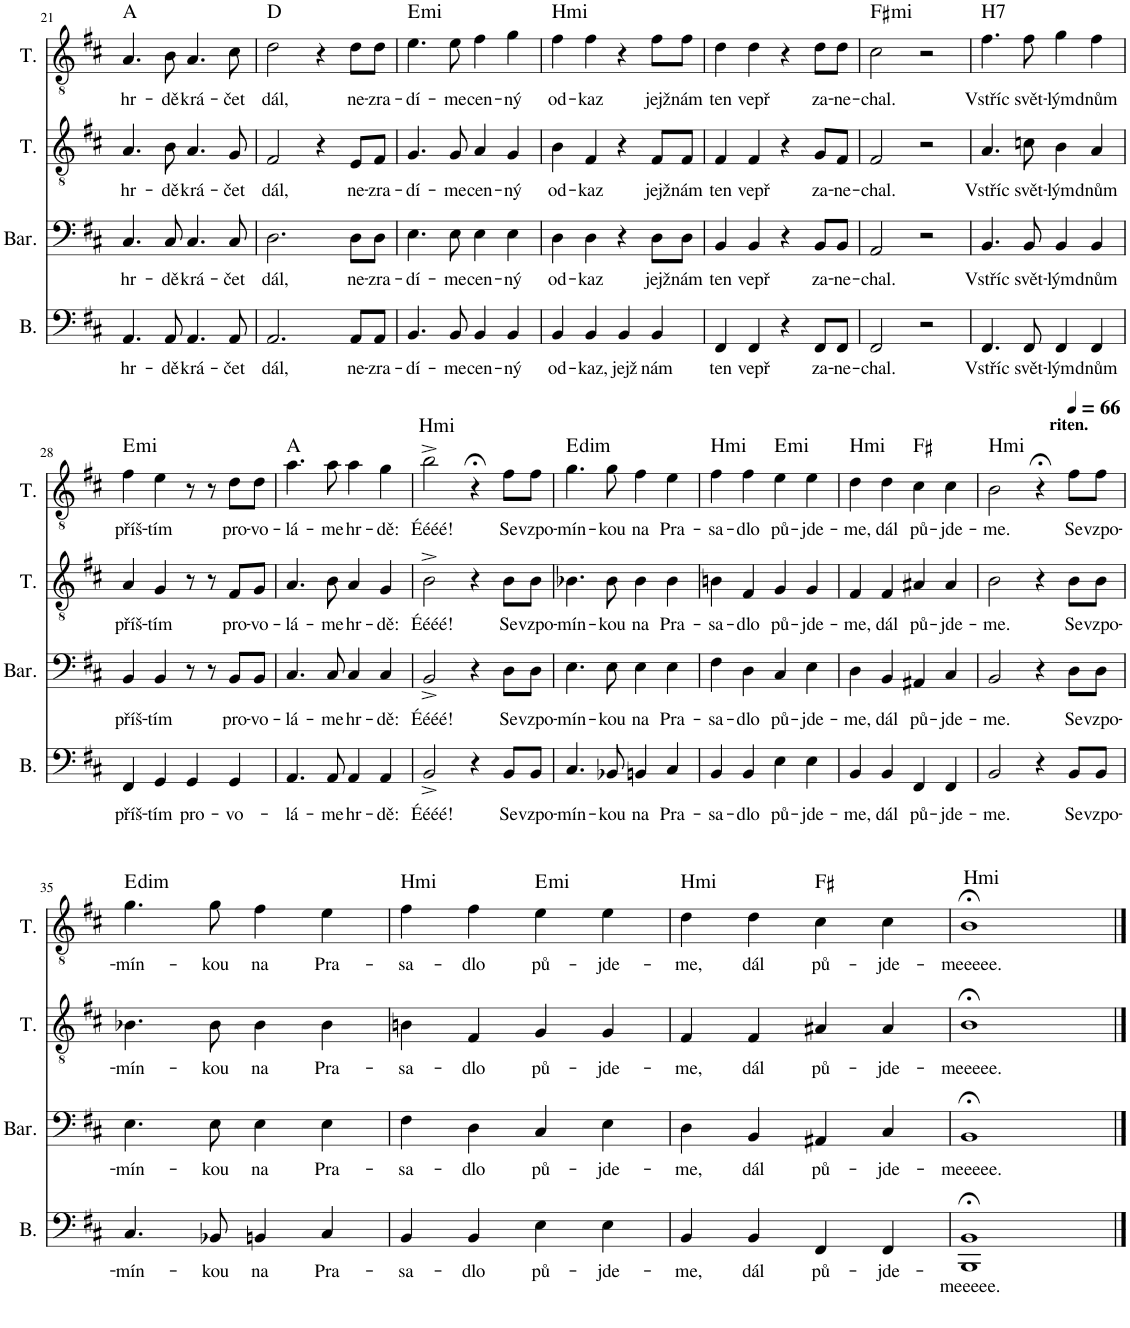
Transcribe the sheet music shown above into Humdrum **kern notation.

**kern	**text	**kern	**text	**kern	**text	**kern	**text	**harte
*part4	*part4	*part3	*part3	*part2	*part2	*part1	*part1	*part1
*staff4	*staff4	*staff3	*staff3	*staff2	*staff2	*staff1	*staff1	*
*I"Bassi	*	*I"Baryton	*	*I"T2	*	*I"T1	*	*
*I'B.	*	*I'Bar.	*	*I'T.	*	*I'T.	*	*
!!LO:PB:g=z
*clefF4	*	*clefF4	*	*clefGv2	*	*clefGv2	*	*
*k[f#c#]	*	*k[f#c#]	*	*k[f#c#]	*	*k[f#c#]	*	*
*M4/4	*	*M4/4	*	*M4/4	*	*M4/4	*	*
=21	=21	=21	=21	=21	=21	=21	=21	=21
!	!LO:LY:b	!	!LO:LY:b	!	!LO:LY:b	!	!LO:LY:b	!
4.AA/	hr-	4.C#/	hr-	4.A/	hr-	4.A/	hr-	A:maj
!	!LO:LY:b	!	!LO:LY:b	!	!LO:LY:b	!	!LO:LY:b	!
8AA/	-dě	8C#/	-dě	8B\	-dě	8B\	-dě	.
!	!LO:LY:b	!	!LO:LY:b	!	!LO:LY:b	!	!LO:LY:b	!
4.AA/	krá-	4.C#/	krá-	4.A/	krá-	4.A/	krá-	.
!	!LO:LY:b	!	!LO:LY:b	!	!LO:LY:b	!	!LO:LY:b	!
8AA/	-čet	8C#/	-čet	8G/	-čet	8c#\	-čet	.
=22	=22	=22	=22	=22	=22	=22	=22	=22
!	!LO:LY:b	!	!LO:LY:b	!	!LO:LY:b	!	!LO:LY:b	!
2.AA/	dál,	2.D\	dál,	2F#/	dál,	2d\	dál,	D:maj
.	.	.	.	4r	.	4r	.	.
!	!LO:LY:b	!	!LO:LY:b	!	!LO:LY:b	!	!LO:LY:b	!
8AA/L	ne-	8D\L	ne-	8E/L	ne-	8d\L	ne-	.
!	!LO:LY:b	!	!LO:LY:b	!	!LO:LY:b	!	!LO:LY:b	!
8AA/J	-zra-	8D\J	-zra-	8F#/J	-zra-	8d\J	-zra-	.
=23	=23	=23	=23	=23	=23	=23	=23	=23
!	!LO:LY:b	!	!LO:LY:b	!	!LO:LY:b	!	!LO:LY:b	!LO:H:kt=mi
4.BB/	-dí-	4.E\	-dí-	4.G/	-dí-	4.e\	-dí-	E:min
!	!LO:LY:b	!	!LO:LY:b	!	!LO:LY:b	!	!LO:LY:b	!
8BB/	-me	8E\	-me	8G/	-me	8e\	-me	.
!	!LO:LY:b	!	!LO:LY:b	!	!LO:LY:b	!	!LO:LY:b	!
4BB/	cen-	4E\	cen-	4A/	cen-	4f#\	cen-	.
!	!LO:LY:b	!	!LO:LY:b	!	!LO:LY:b	!	!LO:LY:b	!
4BB/	-ný	4E\	-ný	4G/	-ný	4g\	-ný	.
=24	=24	=24	=24	=24	=24	=24	=24	=24
!	!LO:LY:b	!	!LO:LY:b	!	!LO:LY:b	!	!LO:LY:b	!LO:H:kt=Hmi
4BB/	od-	4D\	od-	4B\	od-	4f#\	od-	N
!	!LO:LY:b	!	!LO:LY:b	!	!LO:LY:b	!	!LO:LY:b	!
4BB/	-kaz,	4D\	-kaz	4F#/	-kaz	4f#\	-kaz	.
!	!LO:LY:b	!	!	!	!	!	!	!
4BB/	jejž	4r	.	4r	.	4r	.	.
!	!LO:LY:b	!	!LO:LY:b	!	!LO:LY:b	!	!LO:LY:b	!
4BB/	nám	8D\L	jejž	8F#/L	jejž	8f#\L	jejž	.
!	!	!	!LO:LY:b	!	!LO:LY:b	!	!LO:LY:b	!
.	.	8D\J	nám	8F#/J	nám	8f#\J	nám	.
=25	=25	=25	=25	=25	=25	=25	=25	=25
!	!LO:LY:b	!	!LO:LY:b	!	!LO:LY:b	!	!LO:LY:b	!
4FF#/	ten	4BB/	ten	4F#/	ten	4d\	ten	.
!	!LO:LY:b	!	!LO:LY:b	!	!LO:LY:b	!	!LO:LY:b	!
4FF#/	vepř	4BB/	vepř	4F#/	vepř	4d\	vepř	.
4r	.	4r	.	4r	.	4r	.	.
!	!LO:LY:b	!	!LO:LY:b	!	!LO:LY:b	!	!LO:LY:b	!
8FF#/L	za-	8BB/L	za-	8G/L	za-	8d\L	za-	.
!	!LO:LY:b	!	!LO:LY:b	!	!LO:LY:b	!	!LO:LY:b	!
8FF#/J	-ne-	8BB/J	-ne-	8F#/J	-ne-	8d\J	-ne-	.
=26	=26	=26	=26	=26	=26	=26	=26	=26
!	!LO:LY:b	!	!LO:LY:b	!	!LO:LY:b	!	!LO:LY:b	!LO:H:kt=mi
2FF#/	-chal.	2AA/	-chal.	2F#/	-chal.	2c#\	-chal.	F#:min
2r	.	2r	.	2r	.	2r	.	.
=27	=27	=27	=27	=27	=27	=27	=27	=27
!	!LO:LY:b	!	!LO:LY:b	!	!LO:LY:b	!	!LO:LY:b	!LO:H:kt=H7
4.FF#/	Vstříc	4.BB/	Vstříc	4.A/	Vstříc	4.f#\	Vstříc	N
!	!LO:LY:b	!	!LO:LY:b	!	!LO:LY:b	!	!LO:LY:b	!
8FF#/	svět-	8BB/	svět-	8cn\	svět-	8f#\	svět-	.
!	!LO:LY:b	!	!LO:LY:b	!	!LO:LY:b	!	!LO:LY:b	!
4FF#/	-lým	4BB/	-lým	4B\	-lým	4g\	-lým	.
!	!LO:LY:b	!	!LO:LY:b	!	!LO:LY:b	!	!LO:LY:b	!
4FF#/	dnům	4BB/	dnům	4A/	dnům	4f#\	dnům	.
!!LO:LB:g=z
=28	=28	=28	=28	=28	=28	=28	=28	=28
!	!LO:LY:b	!	!LO:LY:b	!	!LO:LY:b	!	!LO:LY:b	!LO:H:kt=mi
4FF#/	příš-	4BB/	příš-	4A/	příš-	4f#\	příš-	E:min
!	!LO:LY:b	!	!LO:LY:b	!	!LO:LY:b	!	!LO:LY:b	!
4GG/	-tím	4BB/	-tím	4G/	-tím	4e\	-tím	.
!	!LO:LY:b	!	!	!	!	!	!	!
4GG/	pro-	8r	.	8r	.	8r	.	.
.	.	8r	.	8r	.	8r	.	.
!	!LO:LY:b	!	!LO:LY:b	!	!LO:LY:b	!	!LO:LY:b	!
4GG/	-vo-	8BB/L	pro-	8F#/L	pro-	8d\L	pro-	.
!	!	!	!LO:LY:b	!	!LO:LY:b	!	!LO:LY:b	!
.	.	8BB/J	-vo-	8G/J	-vo-	8d\J	-vo-	.
=29	=29	=29	=29	=29	=29	=29	=29	=29
!	!LO:LY:b	!	!LO:LY:b	!	!LO:LY:b	!	!LO:LY:b	!
4.AA/	-lá-	4.C#/	-lá-	4.A/	-lá-	4.a\	-lá-	A:maj
!	!LO:LY:b	!	!LO:LY:b	!	!LO:LY:b	!	!LO:LY:b	!
8AA/	-me	8C#/	-me	8B\	-me	8a\	-me	.
!	!LO:LY:b	!	!LO:LY:b	!	!LO:LY:b	!	!LO:LY:b	!
4AA/	hr-	4C#/	hr-	4A/	hr-	4a\	hr-	.
!	!LO:LY:b	!	!LO:LY:b	!	!LO:LY:b	!	!LO:LY:b	!
4AA/	-dě:	4C#/	-dě:	4G/	-dě:	4g\	-dě:	.
=30	=30	=30	=30	=30	=30	=30	=30	=30
!	!LO:LY:b	!	!LO:LY:b	!	!LO:LY:b	!	!LO:LY:b	!LO:H:kt=Hmi
2BB^/	Éééé!	2BB^/	Éééé!	2B^\	Éééé!	2b^\	Éééé!	N
4r	.	4r	.	4r	.	4r;<	.	.
!	!LO:LY:b	!	!LO:LY:b	!	!LO:LY:b	!	!LO:LY:b	!
8BB/L	Se	8D\L	Se	8B\L	Se	8f#\L	Se	.
!	!LO:LY:b	!	!LO:LY:b	!	!LO:LY:b	!	!LO:LY:b	!
8BB/J	vzpo-	8D\J	vzpo-	8B\J	vzpo-	8f#\J	vzpo-	.
=31	=31	=31	=31	=31	=31	=31	=31	=31
!	!LO:LY:b	!	!LO:LY:b	!	!LO:LY:b	!	!LO:LY:b	!LO:H:kt=dim
4.C#/	-mín-	4.E\	-mín-	4.B-X\	-mín-	4.g\	-mín-	E:dim
!	!LO:LY:b	!	!LO:LY:b	!	!LO:LY:b	!	!LO:LY:b	!
8BB-X/	-kou	8E\	-kou	8B-\	-kou	8g\	-kou	.
!	!LO:LY:b	!	!LO:LY:b	!	!LO:LY:b	!	!LO:LY:b	!
4BBn/	na	4E\	na	4B-\	na	4f#\	na	.
!	!LO:LY:b	!	!LO:LY:b	!	!LO:LY:b	!	!LO:LY:b	!
4C#/	Pra-	4E\	Pra-	4B-\	Pra-	4e\	Pra-	.
=32	=32	=32	=32	=32	=32	=32	=32	=32
!	!LO:LY:b	!	!LO:LY:b	!	!LO:LY:b	!	!LO:LY:b	!LO:H:kt=Hmi
4BB/	-sa-	4F#\	-sa-	4Bn\	-sa-	4f#\	-sa-	N
!	!LO:LY:b	!	!LO:LY:b	!	!LO:LY:b	!	!LO:LY:b	!
4BB/	-dlo	4D\	-dlo	4F#/	-dlo	4f#\	-dlo	.
!	!LO:LY:b	!	!LO:LY:b	!	!LO:LY:b	!	!LO:LY:b	!LO:H:kt=mi
4E\	pů-	4C#/	pů-	4G/	pů-	4e\	pů-	E:min
!	!LO:LY:b	!	!LO:LY:b	!	!LO:LY:b	!	!LO:LY:b	!
4E\	-jde-	4E\	-jde-	4G/	-jde-	4e\	-jde-	.
=33	=33	=33	=33	=33	=33	=33	=33	=33
!	!LO:LY:b	!	!LO:LY:b	!	!LO:LY:b	!	!LO:LY:b	!LO:H:kt=Hmi
4BB/	-me,	4D\	-me,	4F#/	-me,	4d\	-me,	N
!	!LO:LY:b	!	!LO:LY:b	!	!LO:LY:b	!	!LO:LY:b	!
4BB/	dál	4BB/	dál	4F#/	dál	4d\	dál	.
!	!LO:LY:b	!	!LO:LY:b	!	!LO:LY:b	!	!LO:LY:b	!
4FF#/	pů-	4AA#X/	pů-	4A#X/	pů-	4c#\	pů-	F#:maj
!	!LO:LY:b	!	!LO:LY:b	!	!LO:LY:b	!	!LO:LY:b	!
4FF#/	-jde-	4C#/	-jde-	4A#/	-jde-	4c#\	-jde-	.
=34	=34	=34	=34	=34	=34	=34	=34	=34
!	!LO:LY:b	!	!LO:LY:b	!	!LO:LY:b	!	!LO:LY:b	!LO:H:kt=Hmi
2BB/	-me.	2BB/	-me.	2B\	-me.	2B\	-me.	N
4r	.	4r	.	4r	.	4r;<	.	.
*	*	*	*	*	*	*MM66	*	*
!	!	!	!	!	!	!LO:TX:a:B:t=riten.	!	!
!	!LO:LY:b	!	!LO:LY:b	!	!LO:LY:b	!	!LO:LY:b	!
8BB/L	Se	8D\L	Se	8B\L	Se	8f#\L	Se	.
!	!LO:LY:b	!	!LO:LY:b	!	!LO:LY:b	!	!LO:LY:b	!
8BB/J	vzpo-	8D\J	vzpo-	8B\J	vzpo-	8f#\J	vzpo-	.
!!LO:LB:g=z
=35	=35	=35	=35	=35	=35	=35	=35	=35
!	!LO:LY:b	!	!LO:LY:b	!	!LO:LY:b	!	!LO:LY:b	!LO:H:kt=dim
4.C#/	-mín-	4.E\	-mín-	4.B-X\	-mín-	4.g\	-mín-	E:dim
!	!LO:LY:b	!	!LO:LY:b	!	!LO:LY:b	!	!LO:LY:b	!
8BB-X/	-kou	8E\	-kou	8B-\	-kou	8g\	-kou	.
!	!LO:LY:b	!	!LO:LY:b	!	!LO:LY:b	!	!LO:LY:b	!
4BBn/	na	4E\	na	4B-\	na	4f#\	na	.
!	!LO:LY:b	!	!LO:LY:b	!	!LO:LY:b	!	!LO:LY:b	!
4C#/	Pra-	4E\	Pra-	4B-\	Pra-	4e\	Pra-	.
=36	=36	=36	=36	=36	=36	=36	=36	=36
!	!LO:LY:b	!	!LO:LY:b	!	!LO:LY:b	!	!LO:LY:b	!LO:H:kt=Hmi
4BB/	-sa-	4F#\	-sa-	4Bn\	-sa-	4f#\	-sa-	N
!	!LO:LY:b	!	!LO:LY:b	!	!LO:LY:b	!	!LO:LY:b	!
4BB/	-dlo	4D\	-dlo	4F#/	-dlo	4f#\	-dlo	.
!	!LO:LY:b	!	!LO:LY:b	!	!LO:LY:b	!	!LO:LY:b	!LO:H:kt=mi
4E\	pů-	4C#/	pů-	4G/	pů-	4e\	pů-	E:min
!	!LO:LY:b	!	!LO:LY:b	!	!LO:LY:b	!	!LO:LY:b	!
4E\	-jde-	4E\	-jde-	4G/	-jde-	4e\	-jde-	.
=37	=37	=37	=37	=37	=37	=37	=37	=37
!	!LO:LY:b	!	!LO:LY:b	!	!LO:LY:b	!	!LO:LY:b	!LO:H:kt=Hmi
4BB/	-me,	4D\	-me,	4F#/	-me,	4d\	-me,	N
!	!LO:LY:b	!	!LO:LY:b	!	!LO:LY:b	!	!LO:LY:b	!
4BB/	dál	4BB/	dál	4F#/	dál	4d\	dál	.
!	!LO:LY:b	!	!LO:LY:b	!	!LO:LY:b	!	!LO:LY:b	!
4FF#/	pů-	4AA#X/	pů-	4A#X/	pů-	4c#\	pů-	F#:maj
!	!LO:LY:b	!	!LO:LY:b	!	!LO:LY:b	!	!LO:LY:b	!
4FF#/	-jde-	4C#/	-jde-	4A#/	-jde-	4c#\	-jde-	.
=38	=38	=38	=38	=38	=38	=38	=38	=38
!	!LO:LY:b	!	!LO:LY:b	!	!LO:LY:b	!	!LO:LY:b	!LO:H:kt=Hmi
1BBB;< 1BB;<	-meeeee.	1BB;<	-meeeee.	1B;<	-meeeee.	1B;<	-meeeee.	N
==	==	==	==	==	==	==	==	==
*-	*-	*-	*-	*-	*-	*-	*-	*-
